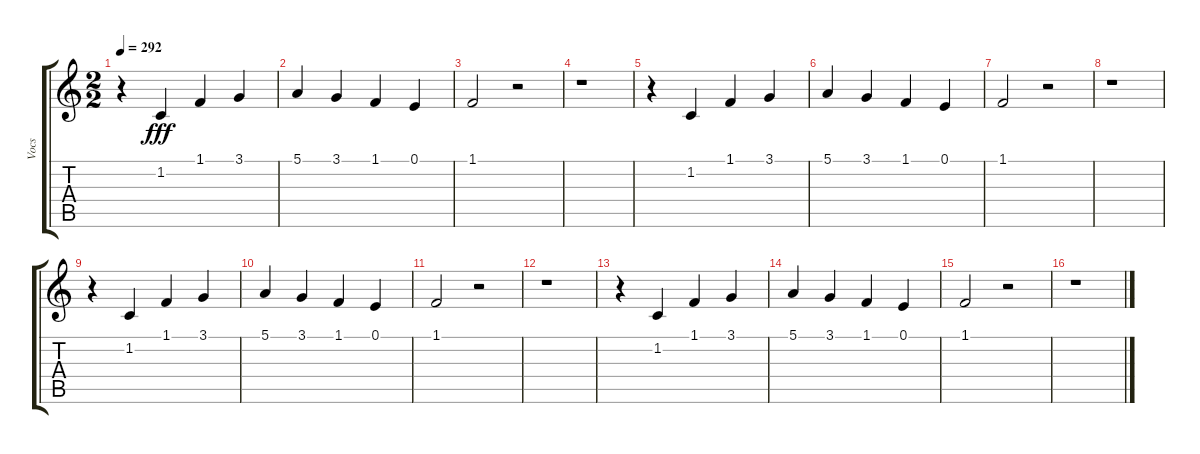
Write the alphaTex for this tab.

\track ("Vocs" "Vocs") {instrument lead1square}
\staff {score tabs}
\tuning (E4 B3 G3 D3 A2 E2) {hide}
\ts (2 2)
\tempo 292
\clef g2
\ks c
r.4{dy fff} 1.2.4 1.1.4 3.1.4 |
5.1.4 3.1.4 1.1.4 0.1.4 |
1.1.2 r.2 |
r.1 |
r.4 1.2.4 1.1.4 3.1.4 |
5.1.4 3.1.4 1.1.4 0.1.4 |
1.1.2 r.2 |
r.1 |
r.4 1.2.4 1.1.4 3.1.4 |
5.1.4 3.1.4 1.1.4 0.1.4 |
1.1.2 r.2 |
r.1 |
r.4 1.2.4 1.1.4 3.1.4 |
5.1.4 3.1.4 1.1.4 0.1.4 |
1.1.2 r.2 |
r.1
